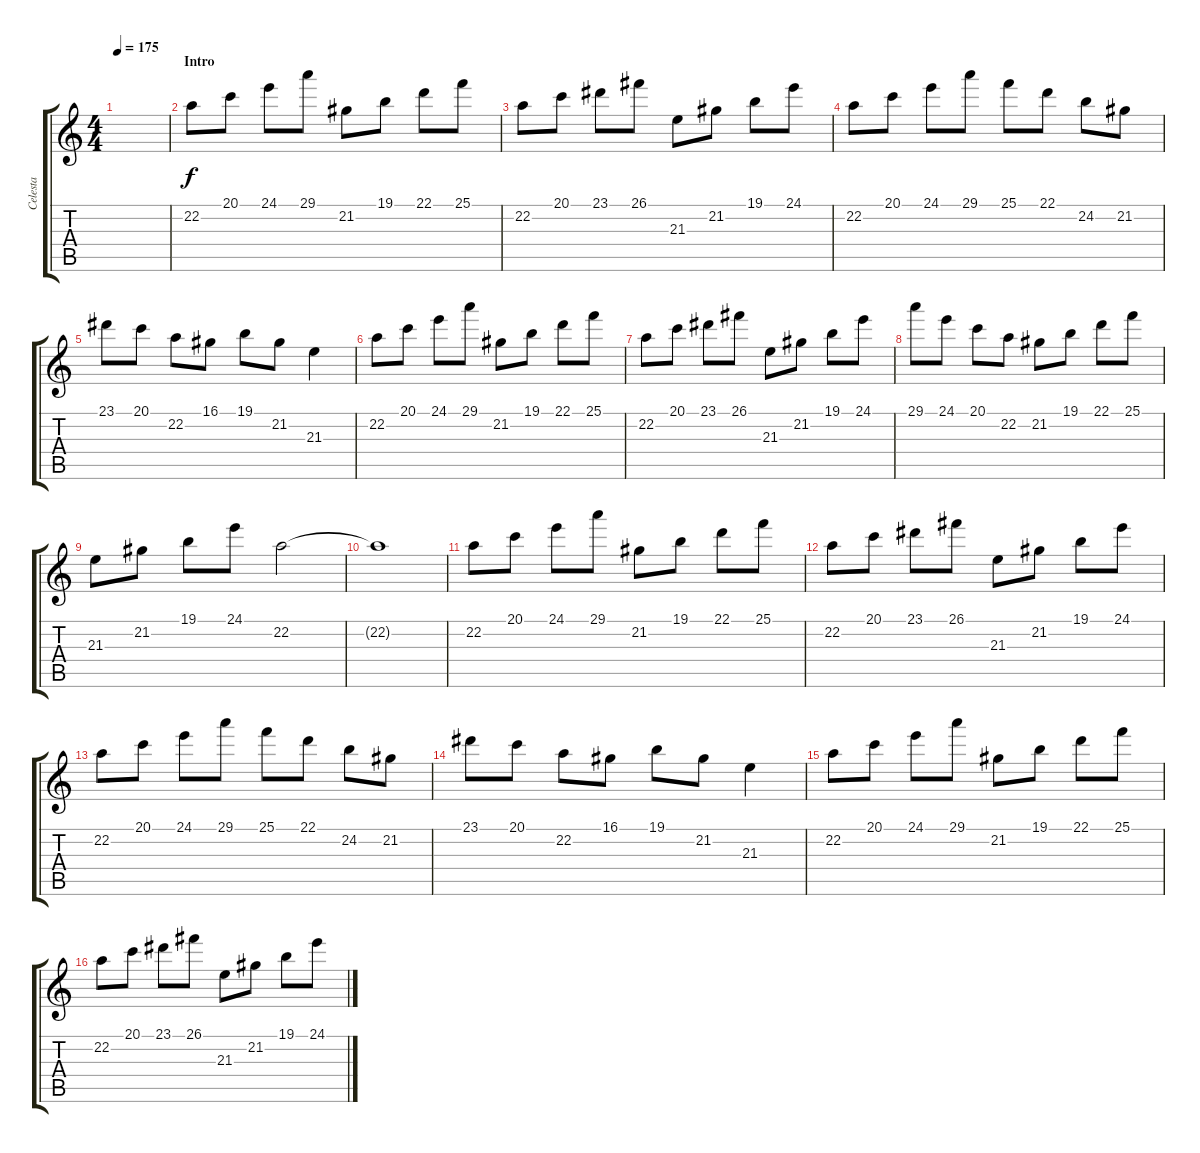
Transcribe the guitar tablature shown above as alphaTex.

\track ("Celesta" "Celesta") {instrument celesta}
\staff {score tabs}
\tuning (E4 B3 G3 D3 A2 E2) {hide}
\ts (4 4)
\tempo 175
\clef g2
\ks c
|
\section ("" "Intro")
22.2.8 20.1.8 24.1.8 29.1.8 21.2.8 19.1.8 22.1.8 25.1.8 |
22.2.8 20.1.8 23.1.8 26.1.8 21.3.8 21.2.8 19.1.8 24.1.8 |
22.2.8 20.1.8 24.1.8 29.1.8 25.1.8 22.1.8 24.2.8 21.2.8 |
23.1.8 20.1.8 22.2.8 16.1.8 19.1.8 21.2.8 21.3.4 |
22.2.8 20.1.8 24.1.8 29.1.8 21.2.8 19.1.8 22.1.8 25.1.8 |
22.2.8 20.1.8 23.1.8 26.1.8 21.3.8 21.2.8 19.1.8 24.1.8 |
29.1.8 24.1.8 20.1.8 22.2.8 21.2.8 19.1.8 22.1.8 25.1.8 |
21.3.8 21.2.8 19.1.8 24.1.8 22.2.2 |
22.2{t}.1 |
22.2.8 20.1.8 24.1.8 29.1.8 21.2.8 19.1.8 22.1.8 25.1.8 |
22.2.8 20.1.8 23.1.8 26.1.8 21.3.8 21.2.8 19.1.8 24.1.8 |
22.2.8 20.1.8 24.1.8 29.1.8 25.1.8 22.1.8 24.2.8 21.2.8 |
23.1.8 20.1.8 22.2.8 16.1.8 19.1.8 21.2.8 21.3.4 |
22.2.8 20.1.8 24.1.8 29.1.8 21.2.8 19.1.8 22.1.8 25.1.8 |
22.2.8 20.1.8 23.1.8 26.1.8 21.3.8 21.2.8 19.1.8 24.1.8
